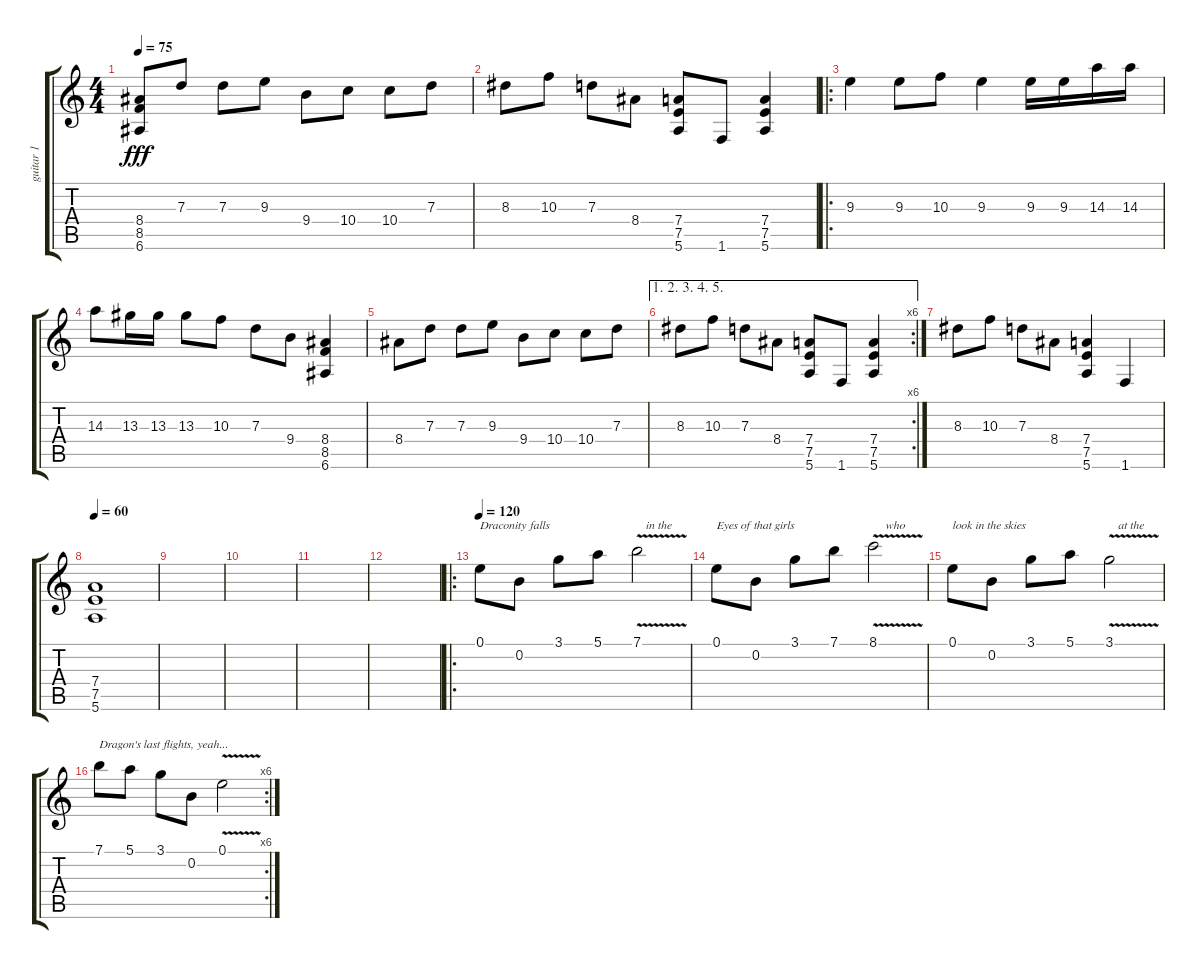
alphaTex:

\track ("guitar 1" "guitar 1") {instrument distortionguitar}
\staff {score tabs}
\tuning (E4 B3 G3 D3 A2 E2) {hide}
\ts (4 4)
\tempo 75
\clef g2
\ks c
(8.4{t} 8.5{t} 6.6{t}).8{dy fff} 7.3.8 7.3.8 9.3.8 9.4.8 10.4.8 10.4.8 7.3.8 |
8.3.8 10.3.8 7.3.8 8.4.8 (7.4 7.5 5.6).8 1.6.8 (7.4 7.5 5.6).4 |
\ro
9.3.4 9.3.8 10.3.8 9.3.4 9.3.16 9.3.16 14.3.16 14.3.16 |
14.3.8 13.3.16 13.3.16 13.3.8 10.3.8 7.3.8 9.4.8 (8.4 8.5 6.6).4 |
8.4.8 7.3.8 7.3.8 9.3.8 9.4.8 10.4.8 10.4.8 7.3.8 |
\ae (1 2 3 4 5)
\rc 6
8.3.8 10.3.8 7.3.8 8.4.8 (7.4 7.5 5.6).8 1.6.8 (7.4 7.5 5.6).4 |
8.3.8 10.3.8 7.3.8 8.4.8 (7.4 7.5 5.6).4 1.6.4 |
\tempo 60
(7.4 7.5 5.6).1{volume 8} |
|
|
|
|
\ro
\tempo 120
0.1.8{txt "Draconity falls" volume 16} 0.2.8 3.1.8 5.1.8 7.1{v}.2{txt "   in the"} |
0.1.8{txt "Eyes of that girls"} 0.2.8 3.1.8 7.1.8 8.1{v}.2{txt "    who"} |
0.1.8{txt "look in the skies"} 0.2.8 3.1.8 5.1.8 3.1{v}.2{txt "   at the"} |
\rc 6
7.1.8{txt "Dragon's last flights, yeah..."} 5.1.8 3.1.8 0.2.8 0.1{v}.2
